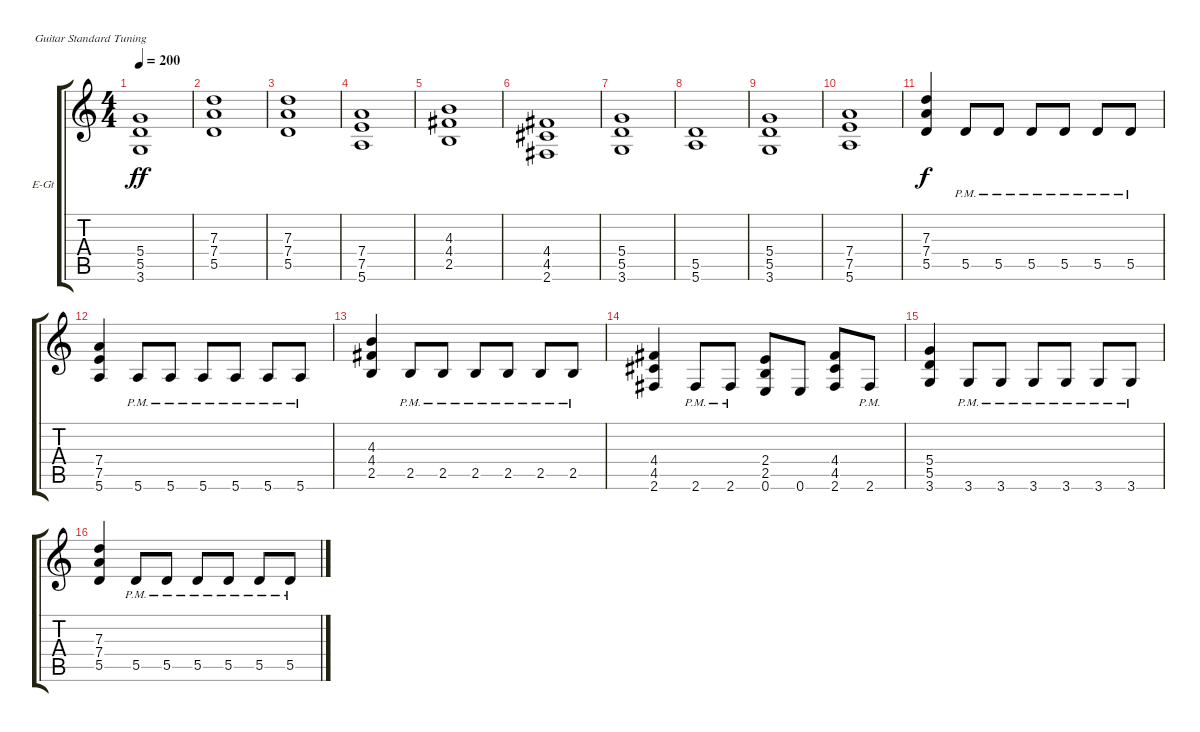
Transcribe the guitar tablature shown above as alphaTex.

\bracketExtendMode groupsimilarinstruments
\firstSystemTrackNameOrientation horizontal
\otherSystemsTrackNameOrientation horizontal
\track ("Rhythme" "E-Gt") {instrument distortionguitar}
\staff {score tabs}
\tuning (E4 B3 G3 D3 A2 E2)
\ts (4 4)
\tempo 200
\clef g2
\ks c
(5.4 5.5 3.6).1{dy ff} |
(7.3 7.4 5.5).1 |
(7.3 7.4 5.5).1 |
(7.4 7.5 5.6).1 |
(4.3 4.4 2.5).1 |
(4.4 4.5 2.6).1 |
(5.4 5.5 3.6).1 |
(5.5 5.6).1 |
(5.4 5.5 3.6).1 |
(7.4 7.5 5.6).1 |
(7.3 7.4 5.5).4{dy f} 5.5{pm}.8 5.5{pm}.8 5.5{pm}.8 5.5{pm}.8 5.5{pm}.8 5.5{pm}.8 |
(7.4 7.5 5.6).4 5.6{pm}.8 5.6{pm}.8 5.6{pm}.8 5.6{pm}.8 5.6{pm}.8 5.6{pm}.8 |
(4.3 4.4 2.5).4 2.5{pm}.8 2.5{pm}.8 2.5{pm}.8 2.5{pm}.8 2.5{pm}.8 2.5{pm}.8 |
(4.4 4.5 2.6).4 2.6{pm}.8 2.6{pm}.8 (2.4 2.5 0.6).8 0.6.8 (4.4 4.5 2.6).8 2.6{pm}.8 |
(5.4 5.5 3.6).4 3.6{pm}.8 3.6{pm}.8 3.6{pm}.8 3.6{pm}.8 3.6{pm}.8 3.6{pm}.8 |
(7.3 7.4 5.5).4 5.5{pm}.8 5.5{pm}.8 5.5{pm}.8 5.5{pm}.8 5.5{pm}.8 5.5{pm}.8
